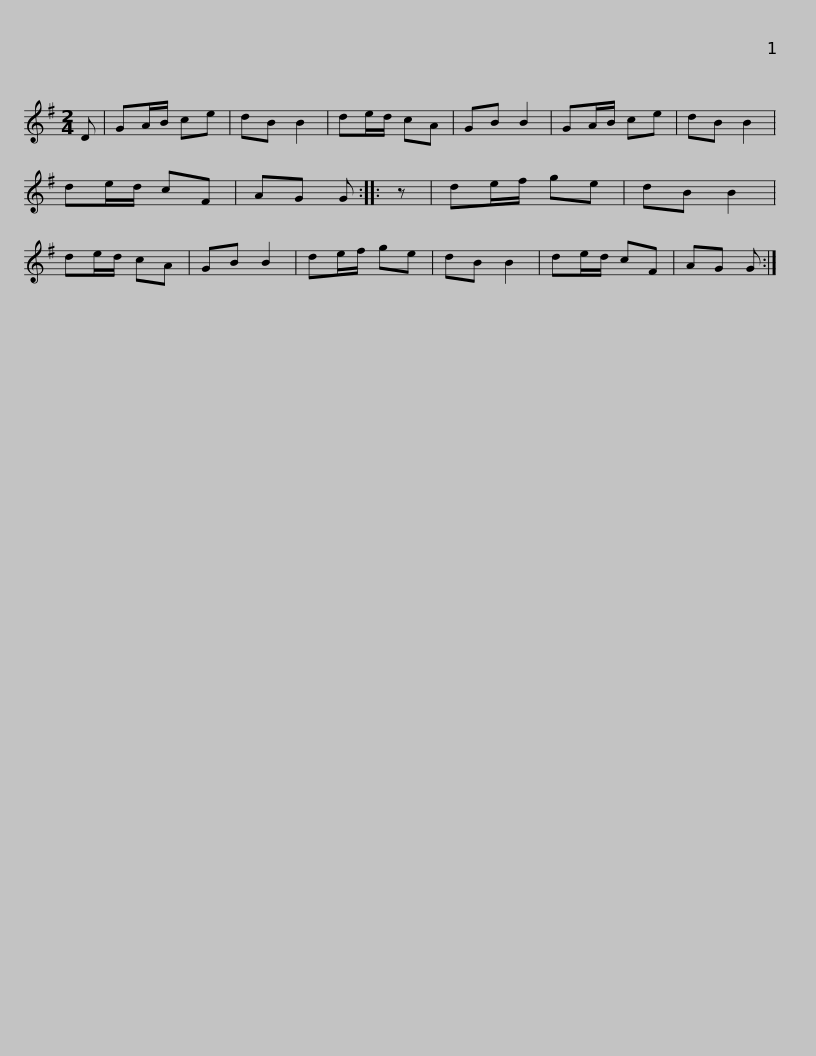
X:1
L:1/8
M:2/4
I:linebreak $
K:G
V:1 treble
V:1
 D | GA/B/ ce | dB B2 | de/d/ cA | GB B2 | %5
 GA/B/ ce | dB B2 | de/d/ cF | AG G :: z | %10
 de/f/ ge |$ dB B2 | de/d/ cA | GB B2 | de/f/ ge | %15
 dB B2 | de/d/ cF | AG G :| %18
